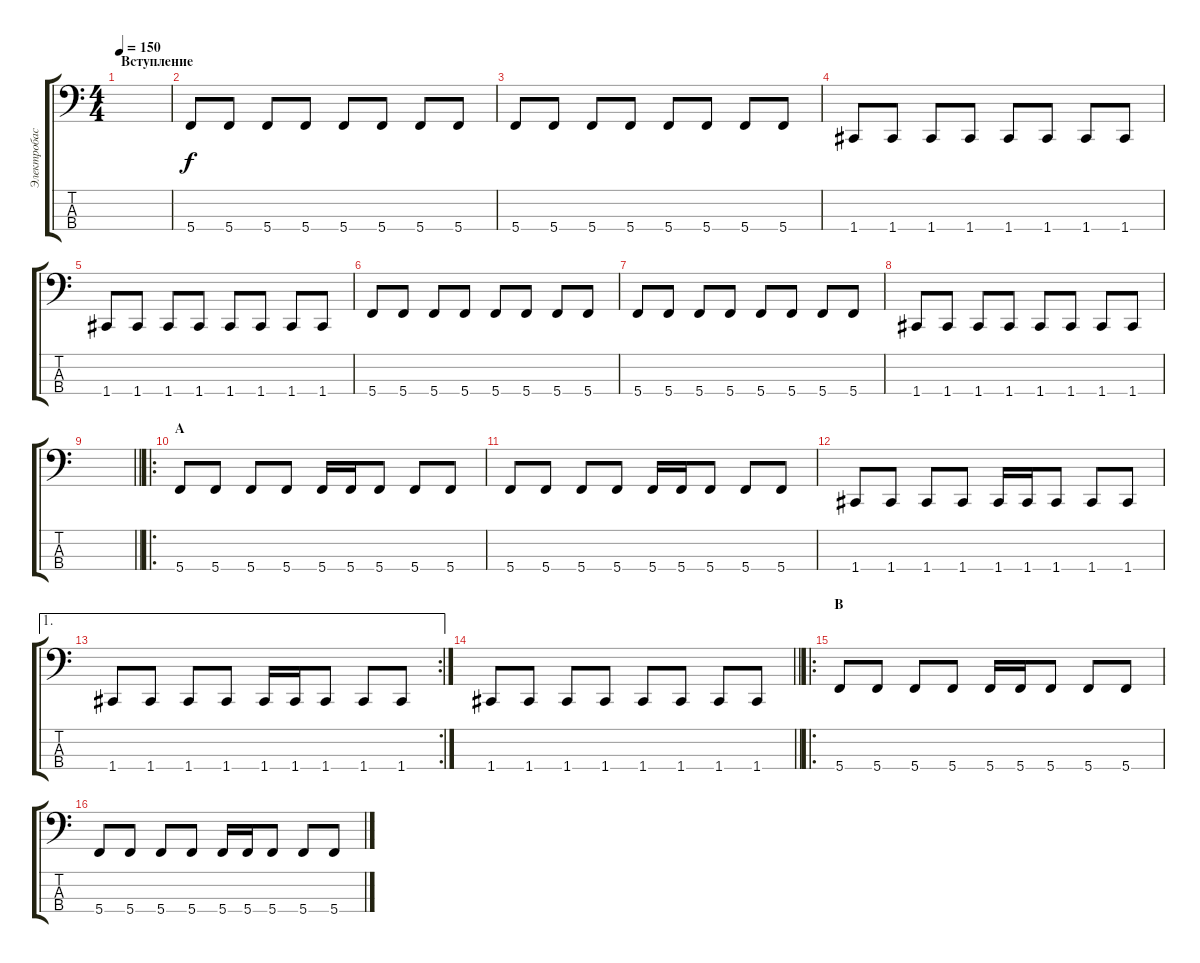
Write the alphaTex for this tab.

\track ("Электробасист" "Электробас") {instrument electricbasspick}
\staff {score tabs}
\tuning (F2 C2 G1 C1) {hide}
\ts (4 4)
\section ("" "Вступление")
\tempo 150
\clef f4
\ks c
|
5.4.8 5.4.8 5.4.8 5.4.8 5.4.8 5.4.8 5.4.8 5.4.8 |
5.4.8 5.4.8 5.4.8 5.4.8 5.4.8 5.4.8 5.4.8 5.4.8 |
1.4.8 1.4.8 1.4.8 1.4.8 1.4.8 1.4.8 1.4.8 1.4.8 |
1.4.8 1.4.8 1.4.8 1.4.8 1.4.8 1.4.8 1.4.8 1.4.8 |
5.4.8 5.4.8 5.4.8 5.4.8 5.4.8 5.4.8 5.4.8 5.4.8 |
5.4.8 5.4.8 5.4.8 5.4.8 5.4.8 5.4.8 5.4.8 5.4.8 |
1.4.8 1.4.8 1.4.8 1.4.8 1.4.8 1.4.8 1.4.8 1.4.8 |
\barLineRight lightlight
|
\ro
\section ("" "А")
5.4.8 5.4.8 5.4.8 5.4.8 5.4.16 5.4.16 5.4.8 5.4.8 5.4.8 |
5.4.8 5.4.8 5.4.8 5.4.8 5.4.16 5.4.16 5.4.8 5.4.8 5.4.8 |
1.4.8 1.4.8 1.4.8 1.4.8 1.4.16 1.4.16 1.4.8 1.4.8 1.4.8 |
\ae 1
\rc 2
1.4.8 1.4.8 1.4.8 1.4.8 1.4.16 1.4.16 1.4.8 1.4.8 1.4.8 |
\barLineRight lightlight
1.4.8 1.4.8 1.4.8 1.4.8 1.4.8 1.4.8 1.4.8 1.4.8 |
\ro
\section ("" "B")
5.4.8 5.4.8 5.4.8 5.4.8 5.4.16 5.4.16 5.4.8 5.4.8 5.4.8 |
5.4.8 5.4.8 5.4.8 5.4.8 5.4.16 5.4.16 5.4.8 5.4.8 5.4.8
